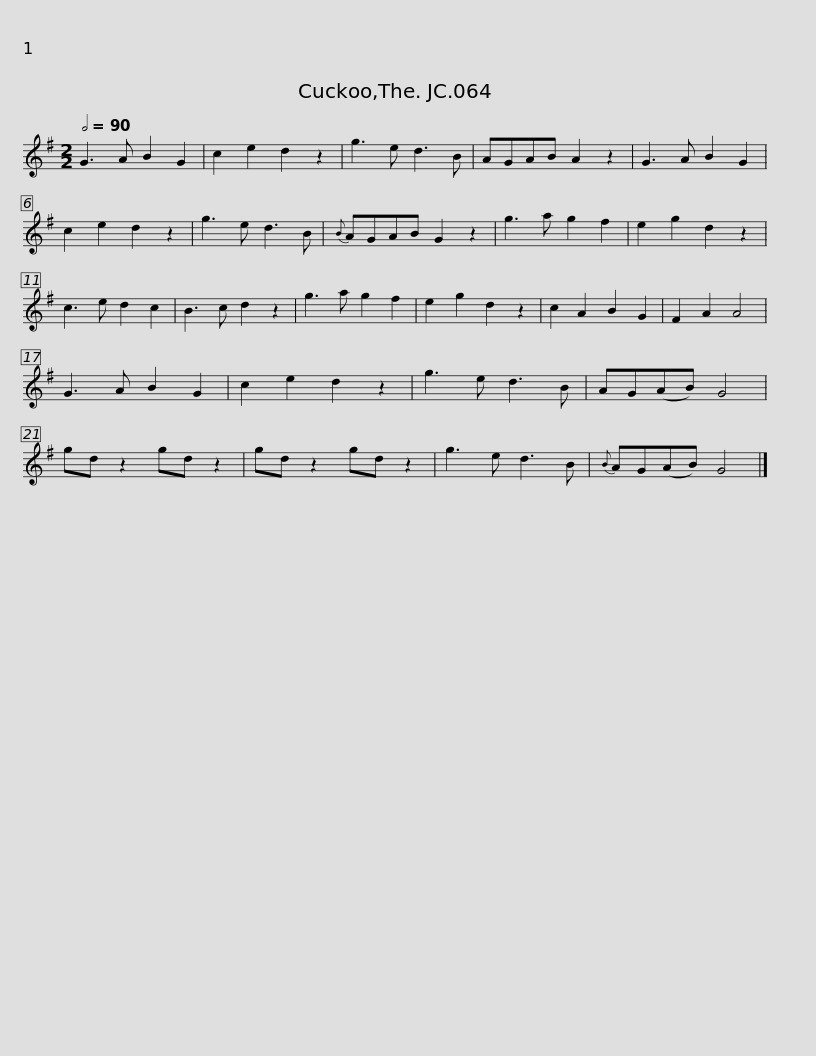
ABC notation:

X:1
L:1/8
Q:1/2=90
M:2/2
I:linebreak $
K:G
V:1 treble
V:1
 G3 A B2 G2 | c2 e2 d2 z2 | g3 e d3 B | AGAB A2 z2 | G3 A B2 G2 | %5
 c2 e2 d2 z2 |$ g3 e d3 B |{B} AGAB G2 z2 | g3 a g2 f2 | e2 g2 d2 z2 | %10
 c3 e d2 c2 | B3 c d2 z2 |$ g3 a g2 f2 | e2 g2 d2 z2 | c2 A2 B2 G2 | %15
 F2 A2 A4 | G3 A B2 G2 | c2 e2 d2 z2 |$ g3 e d3 B | AG(AB) G4 | %20
 gd z2 gd z2 | gd z2 gd z2 | g3 e d3 B |{B} AG(AB) G4 |] %24
